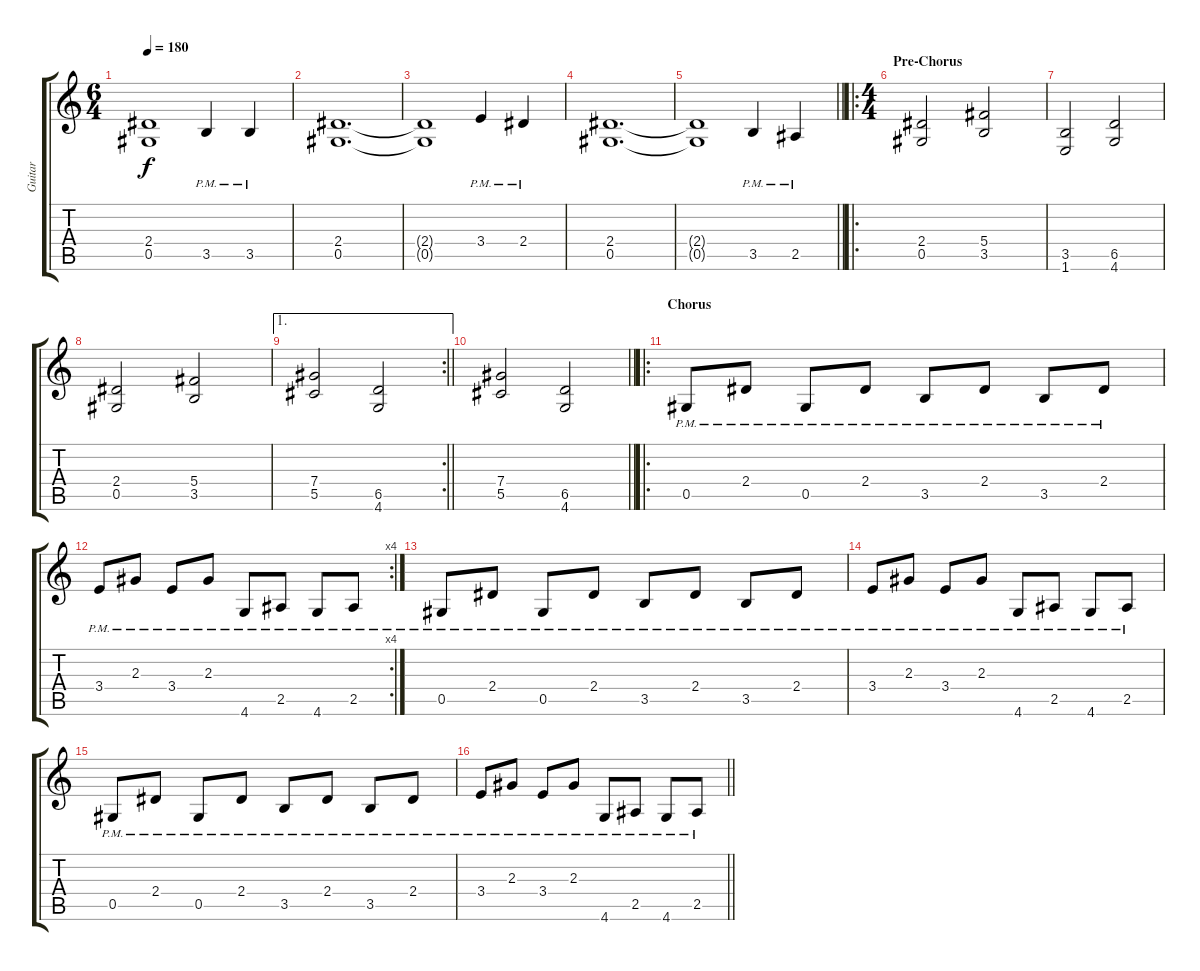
\track ("Guitar" "Guitar") {instrument distortionguitar}
\staff {score tabs}
\tuning (Eb4 Bb3 Gb3 Db3 Ab2 Eb2) {hide}
\ts (6 4)
\tempo 180
\clef g2
\ks c
(2.4{t} 0.5{t}).1{dy f} 3.5{pm}.4 3.5{pm}.4 |
(2.4 0.5).1{d} |
(2.4{t} 0.5{t}).1 3.4{pm}.4 2.4{pm}.4 |
(2.4 0.5).1{d} |
\barLineRight lightlight
(2.4{t} 0.5{t}).1 3.5{pm}.4 2.5{pm}.4 |
\ro
\ts (4 4)
\section ("" "Pre-Chorus")
(2.4 0.5).2 (5.4 3.5).2 |
(3.5 1.6).2 (6.5 4.6).2 |
(2.4 0.5).2 (5.4 3.5).2 |
\ae 1
\rc 2
\barLineRight lightlight
(7.4 5.5).2 (6.5 4.6).2 |
\barLineRight lightlight
(7.4 5.5).2 (6.5 4.6).2 |
\ro
\section ("" "Chorus")
0.5{pm}.8 2.4{pm}.8 0.5{pm}.8 2.4{pm}.8 3.5{pm}.8 2.4{pm}.8 3.5{pm}.8 2.4{pm}.8 |
\rc 4
3.4{pm}.8 2.3{pm}.8 3.4{pm}.8 2.3{pm}.8 4.6{pm}.8 2.5{pm}.8 4.6{pm}.8 2.5{pm}.8 |
0.5{pm}.8 2.4{pm}.8 0.5{pm}.8 2.4{pm}.8 3.5{pm}.8 2.4{pm}.8 3.5{pm}.8 2.4{pm}.8 |
3.4{pm}.8 2.3{pm}.8 3.4{pm}.8 2.3{pm}.8 4.6{pm}.8 2.5{pm}.8 4.6{pm}.8 2.5{pm}.8 |
0.5{pm}.8 2.4{pm}.8 0.5{pm}.8 2.4{pm}.8 3.5{pm}.8 2.4{pm}.8 3.5{pm}.8 2.4{pm}.8 |
\barLineRight lightlight
3.4{pm}.8 2.3{pm}.8 3.4{pm}.8 2.3{pm}.8 4.6{pm}.8 2.5{pm}.8 4.6{pm}.8 2.5{pm}.8
